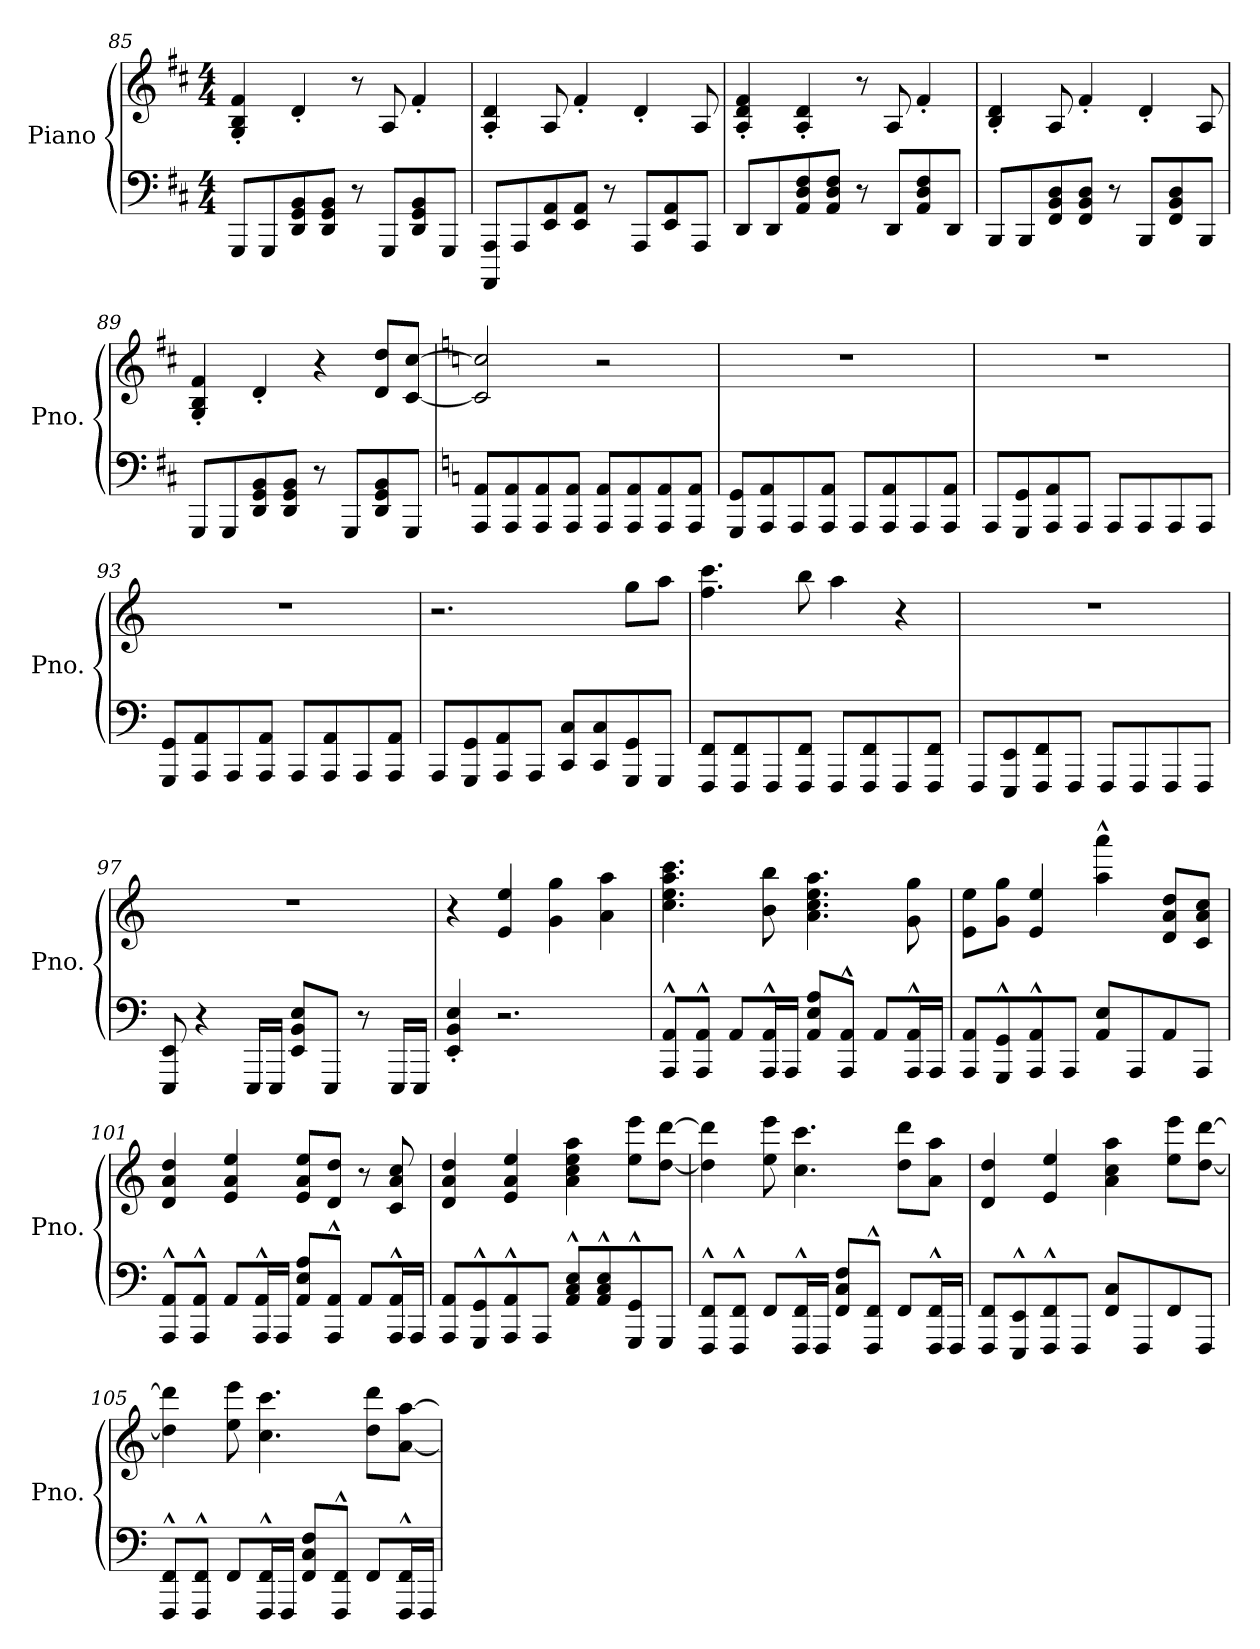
**kern	**kern
*part1	*part1
*staff2	*staff1
*I"Piano	*
*I'Pno.	*
*clefF4	*clefG2
*k[f#c#]	*k[f#c#]
*M4/4	*M4/4
=85	=85
8GGG/L	4G/' 4B/' 4f#/'
8GGG/	.
8DD/ 8GG/ 8BB/	4d'/
8DD/ 8GG/ 8BB/J	.
8r	8r
8GGG/L	8A/
8DD/ 8GG/ 8BB/	4f#'/
8GGG/J	.
=86	=86
8AAAA/ 8AAA/L	4A/' 4d/'
8AAA/	.
8EE/ 8AA/	8A/
8EE/ 8AA/J	4f#'/
8r	.
8AAA/L	4d'/
8EE/ 8AA/	.
8AAA/J	8A/
!!LO:LB:g=z
=87	=87
8DD/L	4A/' 4d/' 4f#/'
8DD/	.
8AA/ 8D/ 8F#/	4A/' 4d/'
8AA/ 8D/ 8F#/J	.
8r	8r
8DD/L	8A/
8AA/ 8D/ 8F#/	4f#'/
8DD/J	.
=88	=88
8BBB/L	4B/' 4d/'
8BBB/	.
8FF#/ 8BB/ 8D/	8A/
8FF#/ 8BB/ 8D/J	4f#'/
8r	.
8BBB/L	4d'/
8FF#/ 8BB/ 8D/	.
8BBB/J	8A/
=89	=89
8GGG/L	4G/' 4B/' 4f#/'
8GGG/	.
8DD/ 8GG/ 8BB/	4d'/
8DD/ 8GG/ 8BB/J	.
8r	4r
8GGG/L	.
8DD/ 8GG/ 8BB/	8d/ 8dd/L
8GGG/J	[8c#/ [8cc#/J
=90	=90
*k[]	*k[]
*	*MM163
8AAA/ 8AA/L	2c#/] 2cc#/]
8AAA/ 8AA/	.
8AAA/ 8AA/	.
8AAA/ 8AA/J	.
8AAA/ 8AA/L	2r
8AAA/ 8AA/	.
8AAA/ 8AA/	.
8AAA/ 8AA/J	.
!!LO:LB:g=z
=91	=91
8GGG/ 8GG/L	1r
8AAA/ 8AA/	.
8AAA/	.
8AAA/ 8AA/J	.
8AAA/L	.
8AAA/ 8AA/	.
8AAA/	.
8AAA/ 8AA/J	.
=92	=92
8AAA/L	1r
8GGG/ 8GG/	.
8AAA/ 8AA/	.
8AAA/J	.
8AAA/L	.
8AAA/	.
8AAA/	.
8AAA/J	.
=93	=93
8GGG/ 8GG/L	1r
8AAA/ 8AA/	.
8AAA/	.
8AAA/ 8AA/J	.
8AAA/L	.
8AAA/ 8AA/	.
8AAA/	.
8AAA/ 8AA/J	.
=94	=94
8AAA/L	2.r
8GGG/ 8GG/	.
8AAA/ 8AA/	.
8AAA/J	.
8CC/ 8C/L	.
8CC/ 8C/	.
8GGG/ 8GG/	8gg\L
8GGG/J	8aa\J
!!LO:LB:g=z
=95	=95
8FFF/ 8FF/L	4.ff\ 4.ccc\
8FFF/ 8FF/	.
8FFF/	.
8FFF/ 8FF/J	8bb\
8FFF/L	4aa\
8FFF/ 8FF/	.
8FFF/	4r
8FFF/ 8FF/J	.
=96	=96
8FFF/L	1r
8EEE/ 8EE/	.
8FFF/ 8FF/	.
8FFF/J	.
8FFF/L	.
8FFF/	.
8FFF/	.
8FFF/J	.
=97	=97
8EEE/ 8EE/	1r
4r	.
16EEE/LL	.
16EEE/JJ	.
8EE/ 8BB/ 8E/L	.
8EEE/J	.
8r	.
16EEE/LL	.
16EEE/JJ	.
=98	=98
4EE/' 4BB/' 4E/'	4r
2.r	4e/ 4ee/
.	4g\ 4gg\
.	4a\ 4aa\
!!LO:PB:g=z
=99	=99
8AAA/^^ 8AA/^^L	4.cc\ 4.ee\ 4.aa\ 4.ccc\
8AAA/^^ 8AA/^^J	.
8AA/L	.
16AAA/^^ 16AA/^^L	8b\ 8bb\
16AAA/JJ	.
8AA/ 8E/ 8A/L	4.a\ 4.cc\ 4.ee\ 4.aa\
8AAA/^^ 8AA/^^J	.
8AA/L	.
16AAA/^^ 16AA/^^L	8g\ 8gg\
16AAA/JJ	.
=100	=100
8AAA/ 8AA/L	8e\ 8ee\L
8GGG/^^ 8GG/^^	8g\ 8gg\J
8AAA/^^ 8AA/^^	4e/ 4ee/
8AAA/J	.
8AA/ 8E/L	4aa\^^ 4aaa\^^
8AAA/	.
8AA/	8d/ 8a/ 8dd/L
8AAA/J	8c/ 8a/ 8cc/J
=101	=101
8AAA/^^ 8AA/^^L	4d/ 4a/ 4dd/
8AAA/^^ 8AA/^^J	.
8AA/L	4e/ 4a/ 4ee/
16AAA/^^ 16AA/^^L	.
16AAA/JJ	.
8AA/ 8E/ 8A/L	8e/ 8a/ 8ee/L
8AAA/^^ 8AA/^^J	8d/ 8dd/J
8AA/L	8r
16AAA/^^ 16AA/^^L	8c/ 8a/ 8cc/
16AAA/JJ	.
=102	=102
8AAA/ 8AA/L	4d/ 4a/ 4dd/
8GGG/^^ 8GG/^^	.
8AAA/^^ 8AA/^^	4e/ 4a/ 4ee/
8AAA/J	.
8AA/^^ 8C/^^ 8E/^^L	4a\ 4cc\ 4ee\ 4aa\
8AA/^^ 8C/^^ 8E/^^	.
8GGG/^^ 8GG/^^	8ee\ 8eee\L
8GGG/J	[8dd\ [8ddd\J
!!LO:LB:g=z
=103	=103
8FFF/^^ 8FF/^^L	4dd\] 4ddd\]
8FFF/^^ 8FF/^^J	.
8FF/L	8ee\ 8eee\
16FFF/^^ 16FF/^^L	4.cc\ 4.ccc\
16FFF/JJ	.
8FF/ 8C/ 8F/L	.
8FFF/^^ 8FF/^^J	.
8FF/L	8dd\ 8ddd\L
16FFF/^^ 16FF/^^L	8a\ 8aa\J
16FFF/JJ	.
=104	=104
8FFF/ 8FF/L	4d/ 4dd/
8EEE/^^ 8EE/^^	.
8FFF/^^ 8FF/^^	4e/ 4ee/
8FFF/J	.
8FF/ 8C/L	4a\ 4cc\ 4aa\
8FFF/	.
8FF/	8ee\ 8eee\L
8FFF/J	[8dd\ [8ddd\J
=105	=105
8FFF/^^ 8FF/^^L	4dd\] 4ddd\]
8FFF/^^ 8FF/^^J	.
8FF/L	8ee\ 8eee\
16FFF/^^ 16FF/^^L	4.cc\ 4.ccc\
16FFF/JJ	.
8FF/ 8C/ 8F/L	.
8FFF/^^ 8FF/^^J	.
8FF/L	8dd\ 8ddd\L
16FFF/^^ 16FF/^^L	[8a\ [8aa\J
16FFF/JJ	.
=	=
*-	*-
